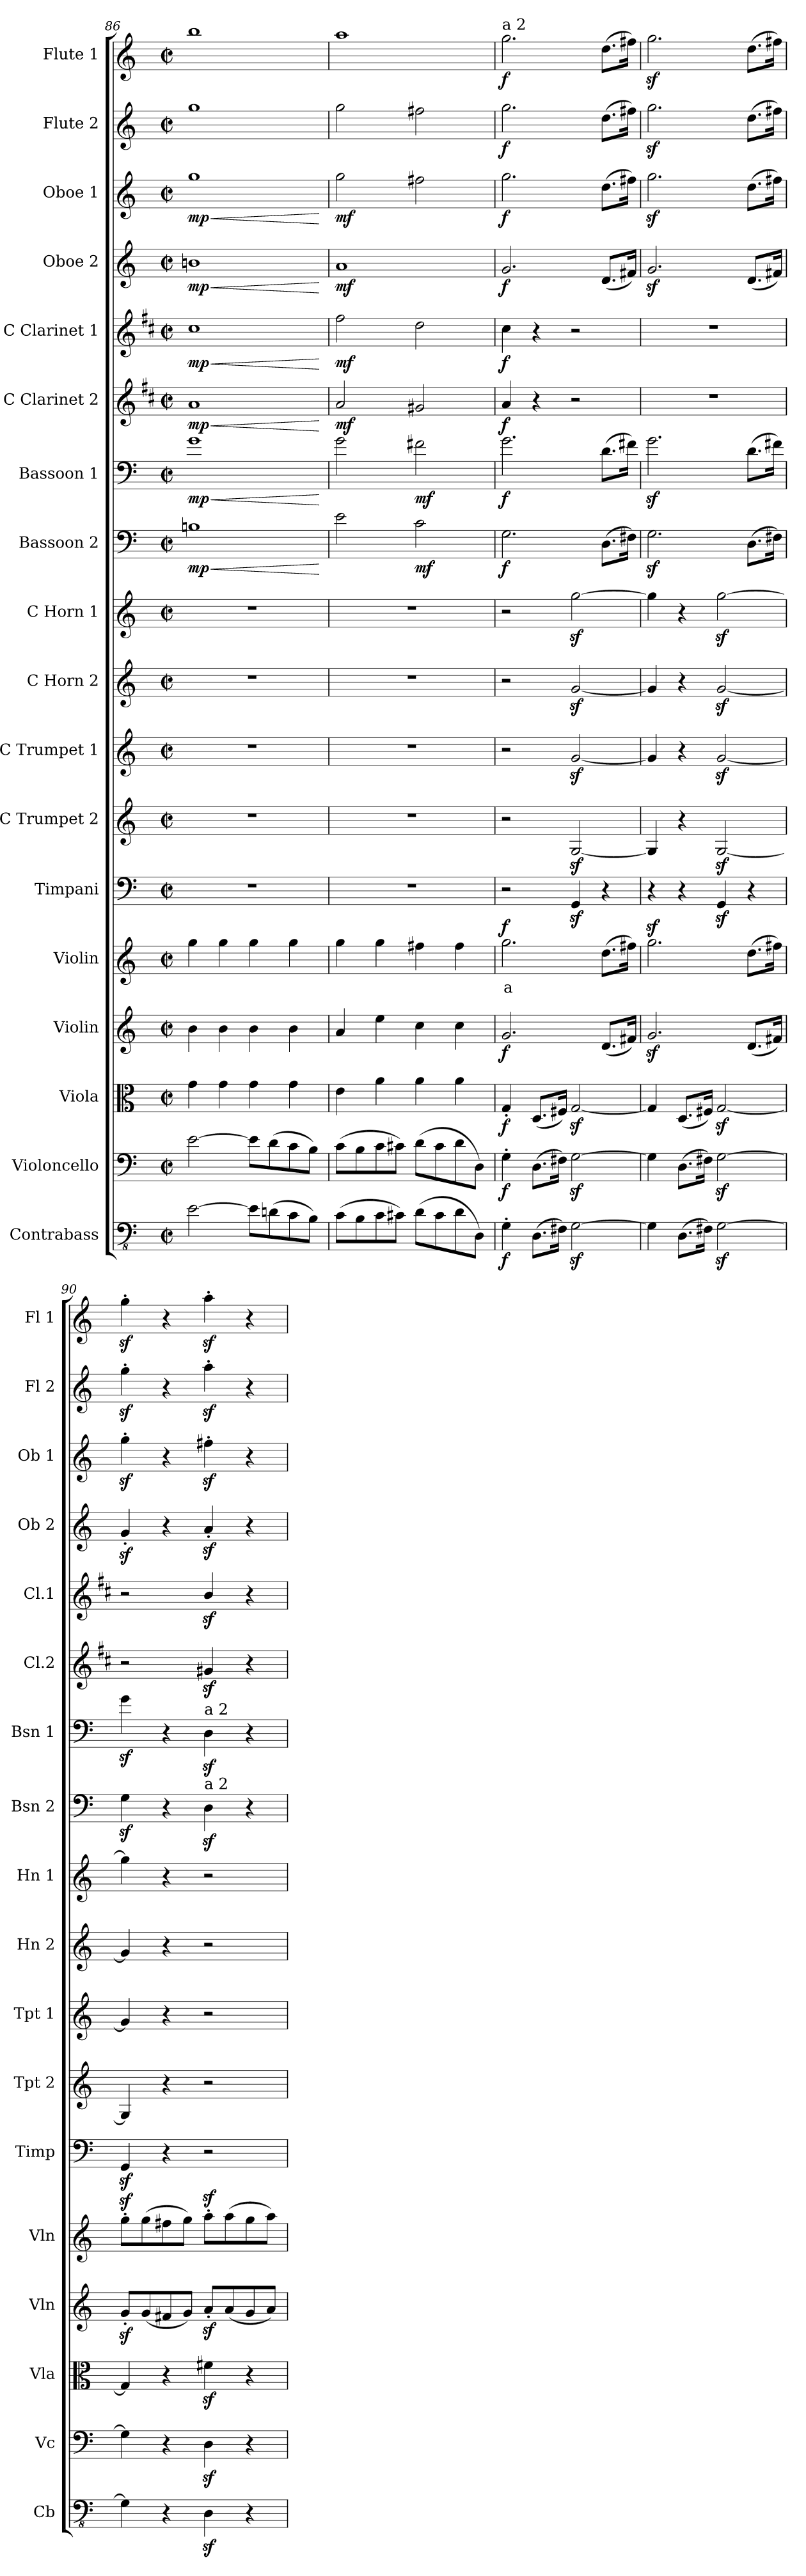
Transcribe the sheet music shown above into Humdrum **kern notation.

**kern	**dynam	**kern	**dynam	**kern	**dynam	**kern	**dynam	**kern	**text	**dynam	**kern	**kern	**kern	**kern	**kern	**kern	**dynam	**kern	**dynam	**kern	**dynam	**kern	**dynam	**kern	**dynam	**kern	**dynam	**kern	**dynam	**kern	**dynam
*part18	*part18	*part17	*part17	*part16	*part16	*part15	*part15	*part14	*part14	*part14	*part13	*part12	*part11	*part10	*part9	*part8	*part8	*part7	*part7	*part6	*part6	*part5	*part5	*part4	*part4	*part3	*part3	*part2	*part2	*part1	*part1
*staff18	*staff18	*staff17	*staff17	*staff16	*staff16	*staff15	*staff15	*staff14	*staff14	*staff14	*staff13	*staff12	*staff11	*staff10	*staff9	*staff8	*staff8	*staff7	*staff7	*staff6	*staff6	*staff5	*staff5	*staff4	*staff4	*staff3	*staff3	*staff2	*staff2	*staff1	*staff1
*I"Contrabass	*	*I"Violoncello	*	*I"Viola	*	*I"Violin	*	*I"Violin	*	*	*I"Timpani	*I"C Trumpet 2	*I"C Trumpet 1	*I"C Horn 2	*I"C Horn 1	*I"Bassoon 2	*	*I"Bassoon 1	*	*I"C Clarinet 2	*	*I"C Clarinet 1	*	*I"Oboe 2	*	*I"Oboe 1	*	*I"Flute 2	*	*I"Flute 1	*
*I'Cb	*	*I'Vc	*	*I'Vla	*	*I'Vln	*	*I'Vln	*	*	*I'Timp	*I'Tpt 2	*I'Tpt 1	*I'Hn 2	*I'Hn 1	*I'Bsn 2	*	*I'Bsn 1	*	*I'Cl.2	*	*I'Cl.1	*	*I'Ob 2	*	*I'Ob 1	*	*I'Fl 2	*	*I'Fl 1	*
*clefFv4	*	*clefF4	*	*clefC3	*	*clefG2	*	*clefG2	*	*	*clefF4	*clefG2	*clefG2	*clefG2	*clefG2	*clefF4	*	*clefF4	*	*clefG2	*	*clefG2	*	*clefG2	*	*clefG2	*	*clefG2	*	*clefG2	*
*	*	*	*	*	*	*	*	*	*	*	*	*	*	*ITrd7c12	*ITrd7c12	*	*	*	*	*ITrd1c2	*	*ITrd1c2	*	*	*	*	*	*	*	*	*
*k[]	*	*k[]	*	*k[]	*	*k[]	*	*k[]	*	*	*k[]	*k[]	*k[]	*k[]	*k[]	*k[]	*	*k[]	*	*k[]	*	*k[]	*	*k[]	*	*k[]	*	*k[]	*	*k[]	*
*M2/2	*	*M2/2	*	*M2/2	*	*M2/2	*	*M2/2	*	*	*M2/2	*M2/2	*M2/2	*M2/2	*M2/2	*M2/2	*	*M2/2	*	*M2/2	*	*M2/2	*	*M2/2	*	*M2/2	*	*M2/2	*	*M2/2	*
*met(c|)	*	*met(c|)	*	*met(c|)	*	*met(c|)	*	*met(c|)	*	*	*met(c|)	*met(c|)	*met(c|)	*met(c|)	*met(c|)	*met(c|)	*	*met(c|)	*	*met(c|)	*	*met(c|)	*	*met(c|)	*	*met(c|)	*	*met(c|)	*	*met(c|)	*
=86	=86	=86	=86	=86	=86	=86	=86	=86	=86	=86	=86	=86	=86	=86	=86	=86	=86	=86	=86	=86	=86	=86	=86	=86	=86	=86	=86	=86	=86	=86	=86
!	!	!	!	!	!	!	!	!	!	!	!	!	!	!	!	!	!LO:HP:b	!	!LO:HP:b	!	!LO:HP:b	!	!LO:HP:b	!	!LO:HP:b	!	!LO:HP:b	!	!	!	!
!	!	!	!	!	!	!	!	!	!	!	!	!	!	!	!	!	!LO:DY:n=1:b	!	!LO:DY:n=1:b	!	!LO:DY:n=1:b	!	!LO:DY:n=1:b	!	!LO:DY:n=1:b	!	!LO:DY:n=1:b	!	!	!	!
[2E\	.	[2e\	.	4g\	.	4b\	.	4gg\	.	.	1r	1r	1r	1r	1r	1Bn	< mp	1g	< mp	1g	< mp	1b	< mp	1bn	< mp	1gg	< mp	1gg	.	1bb	.
.	.	.	.	4g\	.	4b\	.	4gg\	.	.	.	.	.	.	.	.	.	.	.	.	.	.	.	.	.	.	.	.	.	.	.
8E\L]	.	8e\L]	.	4g\	.	4b\	.	4gg\	.	.	.	.	.	.	.	.	.	.	.	.	.	.	.	.	.	.	.	.	.	.	.
(>8Dn\	.	(>8d\	.	.	.	.	.	.	.	.	.	.	.	.	.	.	.	.	.	.	.	.	.	.	.	.	.	.	.	.	.
8C\	.	8c\	.	4g\	.	4b\	.	4gg\	.	.	.	.	.	.	.	.	.	.	.	.	.	.	.	.	.	.	.	.	.	.	.
8BB\J)	.	8B\J)	.	.	.	.	.	.	.	.	.	.	.	.	.	.	.	.	.	.	.	.	.	.	.	.	.	.	.	.	.
.	.	.	.	.	.	.	.	.	.	.	.	.	.	.	.	.	[	.	[	.	[	.	[	.	[	.	[	.	.	.	.
=87	=87	=87	=87	=87	=87	=87	=87	=87	=87	=87	=87	=87	=87	=87	=87	=87	=87	=87	=87	=87	=87	=87	=87	=87	=87	=87	=87	=87	=87	=87	=87
!	!	!	!	!	!	!	!	!	!	!	!	!	!	!	!	!	!	!	!	!	!LO:DY:b	!	!LO:DY:b	!	!LO:DY:b	!	!LO:DY:b	!	!	!	!
(>8C\L	.	(>8c\L	.	4e\	.	4a/	.	4gg\	.	.	1r	1r	1r	1r	1r	2e\	.	2g\	.	2g/	mf	2ee\	mf	1a	mf	2gg\	mf	2gg\	.	1aa	.
8BB\	.	8B\	.	.	.	.	.	.	.	.	.	.	.	.	.	.	.	.	.	.	.	.	.	.	.	.	.	.	.	.	.
8C\	.	8c\	.	4a\	.	4ee\	.	4gg\	.	.	.	.	.	.	.	.	.	.	.	.	.	.	.	.	.	.	.	.	.	.	.
8C#X\J)	.	8c#X\J)	.	.	.	.	.	.	.	.	.	.	.	.	.	.	.	.	.	.	.	.	.	.	.	.	.	.	.	.	.
!	!	!	!	!	!	!	!	!	!	!	!	!	!	!	!	!	!LO:DY:b	!	!LO:DY:b	!	!	!	!	!	!	!	!	!	!	!	!
(>8D\L	.	(>8d\L	.	4a\	.	4cc\	.	4ff#X\	.	.	.	.	.	.	.	2c\	mf	2f#X\	mf	2f#X/	.	2cc\	.	.	.	2ff#X\	.	2ff#X\	.	.	.
8C#\	.	8c#\	.	.	.	.	.	.	.	.	.	.	.	.	.	.	.	.	.	.	.	.	.	.	.	.	.	.	.	.	.
8D\	.	8d\	.	4a\	.	4cc\	.	4ff#\	.	.	.	.	.	.	.	.	.	.	.	.	.	.	.	.	.	.	.	.	.	.	.
8DD\J)	.	8D\J)	.	.	.	.	.	.	.	.	.	.	.	.	.	.	.	.	.	.	.	.	.	.	.	.	.	.	.	.	.
=88	=88	=88	=88	=88	=88	=88	=88	=88	=88	=88	=88	=88	=88	=88	=88	=88	=88	=88	=88	=88	=88	=88	=88	=88	=88	=88	=88	=88	=88	=88	=88
!	!	!	!	!	!	!	!	!	!	!	!	!	!	!	!	!	!	!	!	!	!	!	!	!	!	!	!	!	!	!LO:TX:a:t=a 2	!
!	!LO:DY:b	!	!LO:DY:b	!	!LO:DY:b	!	!LO:DY:b	!	!LO:LY:b:color=#FF0000	!LO:DY:b	!	!	!	!	!	!	!LO:DY:b	!	!LO:DY:b	!	!LO:DY:b	!	!LO:DY:b	!	!LO:DY:b	!	!LO:DY:b	!	!LO:DY:b	!	!LO:DY:b
4GG'\	f	4G'\	f	4G'/	f	2.g/	f	2.gg\	a	f	2r	2r	2r	2r	2r	2.G\	f	2.g\	f	4g/	f	4b\	f	2.g/	f	2.gg\	f	2.gg\	f	2.gg\	f
(>8.DD\L	.	(>8.D\L	.	(<8.D/L	.	.	.	.	.	.	.	.	.	.	.	.	.	.	.	4r	.	4r	.	.	.	.	.	.	.	.	.
16FF#X\Jk)	.	16F#X\Jk)	.	16F#X/Jk)	.	.	.	.	.	.	.	.	.	.	.	.	.	.	.	.	.	.	.	.	.	.	.	.	.	.	.
[2GGz<\	.	[2Gz<\	.	[2Gz</	.	.	.	.	.	.	4GGz</	[2Gz</	[2gz</	[2Gz</	[2gz<\	.	.	.	.	2r	.	2r	.	.	.	.	.	.	.	.	.
.	.	.	.	.	.	(<8.d/L	.	(>8.dd\L	.	.	4r	.	.	.	.	(>8.D\L	.	(>8.d\L	.	.	.	.	.	(<8.d/L	.	(>8.dd\L	.	(>8.dd\L	.	(>8.dd\L	.
.	.	.	.	.	.	16f#X/Jk)	.	16ff#X\Jk)	.	.	.	.	.	.	.	16F#X\Jk)	.	16f#X\Jk)	.	.	.	.	.	16f#X/Jk)	.	16ff#X\Jk)	.	16ff#X\Jk)	.	16ff#X\Jk)	.
=89	=89	=89	=89	=89	=89	=89	=89	=89	=89	=89	=89	=89	=89	=89	=89	=89	=89	=89	=89	=89	=89	=89	=89	=89	=89	=89	=89	=89	=89	=89	=89
4GG\]	.	4G\]	.	4G/]	.	2.gz</	.	2.ggz<\	.	.	4r	4G/]	4g/]	4G/]	4g\]	2.Gz<\	.	2.gz<\	.	1r	.	1r	.	2.gz</	.	2.ggz<\	.	2.ggz<\	.	2.ggz<\	.
(>8.DD\L	.	(>8.D\L	.	(<8.D/L	.	.	.	.	.	.	4r	4r	4r	4r	4r	.	.	.	.	.	.	.	.	.	.	.	.	.	.	.	.
16FF#X\Jk)	.	16F#X\Jk)	.	16F#X/Jk)	.	.	.	.	.	.	.	.	.	.	.	.	.	.	.	.	.	.	.	.	.	.	.	.	.	.	.
[2GGz<\	.	[2Gz<\	.	[2Gz</	.	.	.	.	.	.	4GGz</	[2Gz</	[2gz</	[2Gz</	[2gz<\	.	.	.	.	.	.	.	.	.	.	.	.	.	.	.	.
.	.	.	.	.	.	(<8.d/L	.	(>8.dd\L	.	.	4r	.	.	.	.	(>8.D\L	.	(>8.d\L	.	.	.	.	.	(<8.d/L	.	(>8.dd\L	.	(>8.dd\L	.	(>8.dd\L	.
.	.	.	.	.	.	16f#X/Jk)	.	16ff#X\Jk)	.	.	.	.	.	.	.	16F#X\Jk)	.	16f#X\Jk)	.	.	.	.	.	16f#X/Jk)	.	16ff#X\Jk)	.	16ff#X\Jk)	.	16ff#X\Jk)	.
!!LO:PB:g=z
=90	=90	=90	=90	=90	=90	=90	=90	=90	=90	=90	=90	=90	=90	=90	=90	=90	=90	=90	=90	=90	=90	=90	=90	=90	=90	=90	=90	=90	=90	=90	=90
4GG\]	.	4G\]	.	4G/]	.	8gz<'/L	.	8ggz<'\L	.	.	4GGz</	4G/]	4g/]	4G/]	4g\]	4Gz<\	.	4gz<\	.	2r	.	2r	.	4gz<'/	.	4ggz<'\	.	4ggz<'\	.	4ggz<'\	.
.	.	.	.	.	.	(<8g/	.	(>8gg\	.	.	.	.	.	.	.	.	.	.	.	.	.	.	.	.	.	.	.	.	.	.	.
4r	.	4r	.	4r	.	8f#X/	.	8ff#X\	.	.	4r	4r	4r	4r	4r	4r	.	4r	.	.	.	.	.	4r	.	4r	.	4r	.	4r	.
.	.	.	.	.	.	8g/J)	.	8gg\J)	.	.	.	.	.	.	.	.	.	.	.	.	.	.	.	.	.	.	.	.	.	.	.
!	!	!	!	!	!	!	!	!	!	!	!	!	!	!	!	!	!	!LO:TX:a:t=a 2	!	!	!	!	!	!	!	!	!	!	!	!	!
!	!	!	!	!	!	!	!	!	!	!	!	!	!	!	!	!LO:TX:a:t=a 2	!	!	!	!	!	!	!	!	!	!	!	!	!	!	!
4DDz<\	.	4Dz<\	.	4f#Xz<\	.	8az<'/L	.	8aaz<'\L	.	.	2r	2r	2r	2r	2r	4Dz<\	.	4Dz<\	.	4f#Xz</	.	4az</	.	4az<'/	.	4ff#Xz<'\	.	4aaz<'\	.	4aaz<'\	.
.	.	.	.	.	.	(<8a/	.	(>8aa\	.	.	.	.	.	.	.	.	.	.	.	.	.	.	.	.	.	.	.	.	.	.	.
4r	.	4r	.	4r	.	8g/	.	8gg\	.	.	.	.	.	.	.	4r	.	4r	.	4r	.	4r	.	4r	.	4r	.	4r	.	4r	.
.	.	.	.	.	.	8a/J)	.	8aa\J)	.	.	.	.	.	.	.	.	.	.	.	.	.	.	.	.	.	.	.	.	.	.	.
=	=	=	=	=	=	=	=	=	=	=	=	=	=	=	=	=	=	=	=	=	=	=	=	=	=	=	=	=	=	=	=
*-	*-	*-	*-	*-	*-	*-	*-	*-	*-	*-	*-	*-	*-	*-	*-	*-	*-	*-	*-	*-	*-	*-	*-	*-	*-	*-	*-	*-	*-	*-	*-
